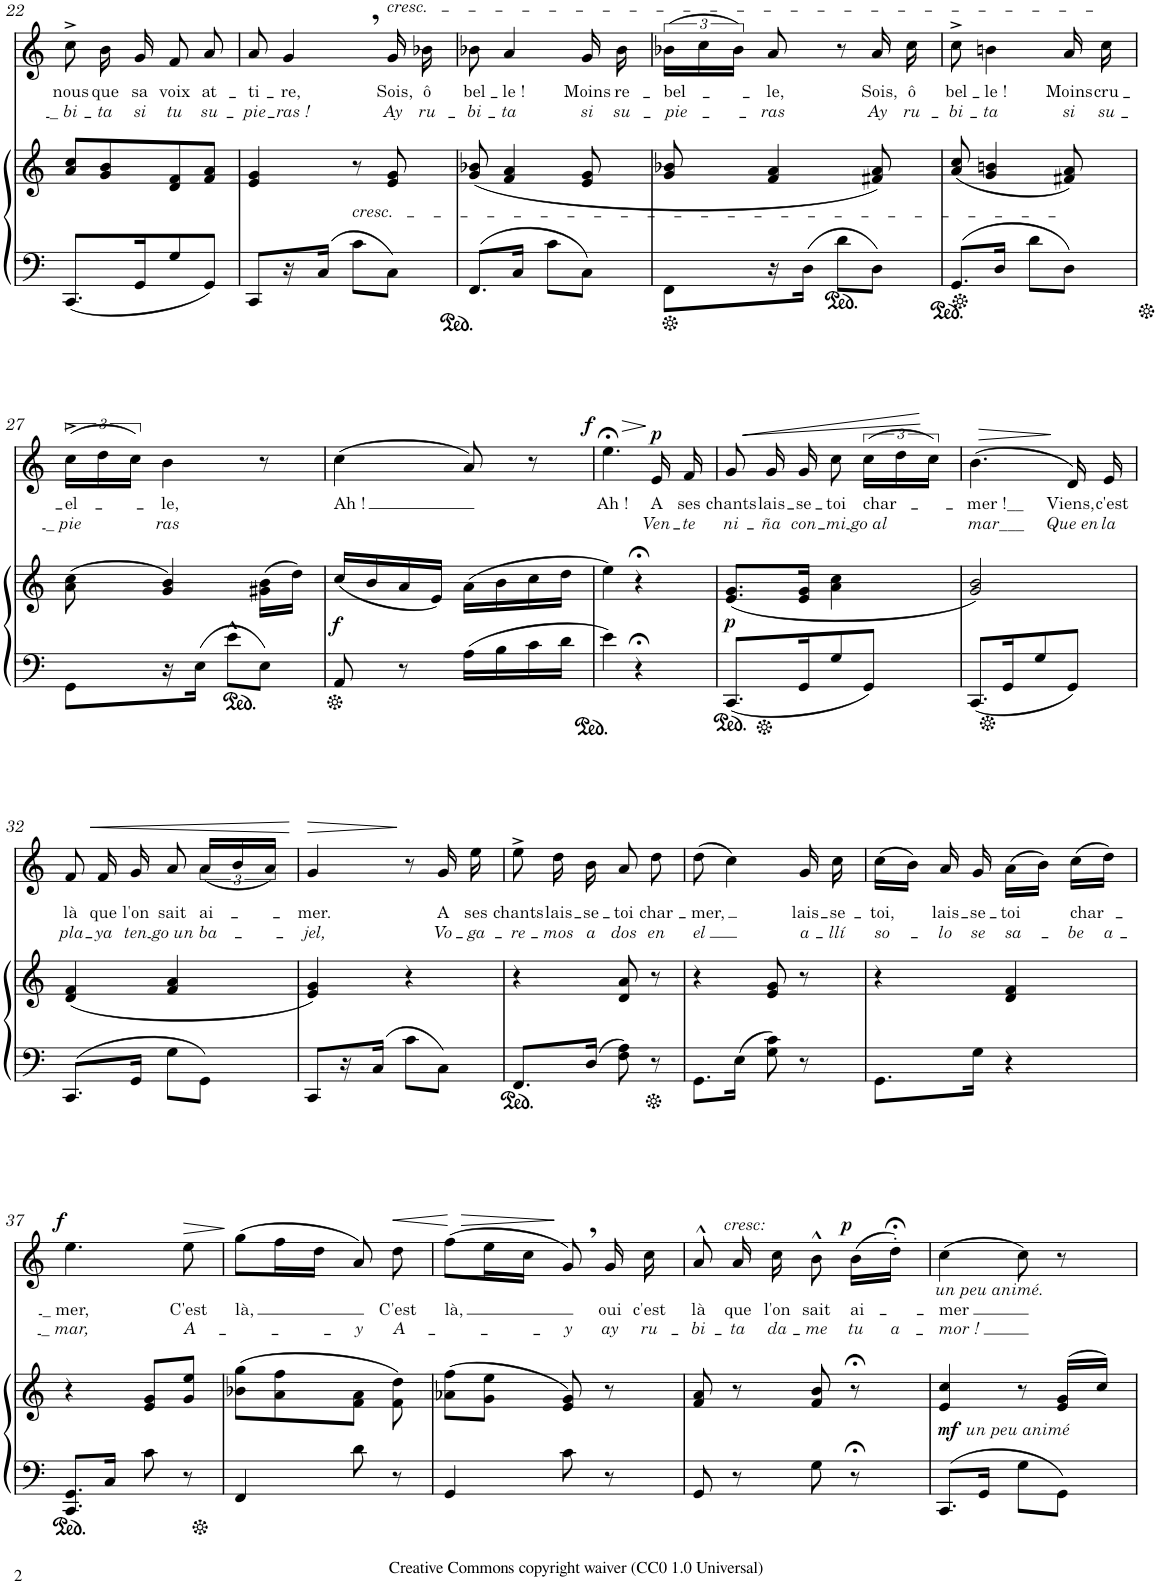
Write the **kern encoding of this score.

**kern	**kern	**dynam	**kern	**text	**text	**dynam
*part2	*part2	*part2	*part1	*part1	*part1	*part1
*staff3	*staff2	*staff2/3	*staff1	*staff1	*staff1	*staff1
*I"Piano	*	*	*I"Chant Voice	*	*	*
*I'Pno	*	*	*	*	*	*
!!LO:PB:g=z
*clefF4	*clefG2	*	*clefG2	*	*	*
*k[]	*k[]	*	*k[]	*	*	*
*M2/4	*M2/4	*	*M2/4	*	*	*
=22	=22	=22	=22	=22	=22	=22
!	!	!	!	!LO:LY:b	!LO:LY:b	!
8.CC/L	8a/ 8cc/L	.	8cc^\	nous	-_ bi-	.
!	!	!	!	!LO:LY:b	!LO:LY:b	!
.	8g/ 8b/	.	16b\	que	-ta	.
!	!	!	!	!LO:LY:b	!LO:LY:b	!
16GG/K	.	.	16g/	sa	si	.
!	!	!	!	!LO:LY:b	!LO:LY:b	!
8G/	8d/ 8f/	.	8f/	voix	tu	.
!	!	!	!	!LO:LY:b	!LO:LY:b	!
8GG/J	8f/ 8a/J	.	8a/	at-	su-	.
=23	=23	=23	=23	=23	=23	=23
!	!	!	!	!LO:LY:b	!LO:LY:b	!
8CC/L	4e/ 4g/	.	8a/	-ti-	-pie-	.
!	!	!	!	!LO:LY:b	!LO:LY:b	!
16r	.	.	4g,/	-re,	-ras !	.
16C/JJ	.	.	.	.	.	.
!	!LO:TX:b:i:t=cresc.	!	!	!	!	!
8c\L	8r	.	.	.	.	.
!	!	!	!LO:TX:a:i:t=cresc.	!	!	!
!	!	!	!	!LO:LY:b	!LO:LY:b	!
8C\J	8e/ 8g/	.	16g/	Sois,	Ay	.
!	!	!	!	!LO:LY:b	!LO:LY:b	!
.	.	.	16b-X\	ô	ru-	.
=24	=24	=24	=24	=24	=24	=24
!	!	!	!	!LO:LY:b	!LO:LY:b	!
8.FF/L	(8g/ 8b-X/	.	8b-X\	bel-	-bi-	.
!	!	!	!	!LO:LY:b	!LO:LY:b	!
.	4f/ 4a/	.	4a/	-le !	-ta	.
16C/Jk	.	.	.	.	.	.
8c\L	.	.	.	.	.	.
!	!	!	!	!LO:LY:b	!LO:LY:b	!
8C\J	8e/ 8g/	.	16g/	Moins	si	.
!	!	!	!	!LO:LY:b	!LO:LY:b	!
.	.	.	16b-\	re-	su-	.
=25	=25	=25	=25	=25	=25	=25
!	!	!	!	!LO:LY:b	!LO:LY:b	!
8FF\L	8g/ 8b-X/	.	(24b-X\LL	-bel-	-pie-	.
.	.	.	24cc\	.	.	.
.	.	.	24b-\JJ)	.	.	.
!	!	!	!	!LO:LY:b	!LO:LY:b	!
16r	4f/ 4a/	.	8a/	-le,	-ras	.
16D\JJ	.	.	.	.	.	.
8d\L	.	.	8r	.	.	.
!	!	!	!	!LO:LY:b	!LO:LY:b	!
8D\J	8f#X/ 8a/)	.	16a/	Sois,	Ay	.
!	!	!	!	!LO:LY:b	!LO:LY:b	!
.	.	.	16cc\	ô	ru-	.
=26	=26	=26	=26	=26	=26	=26
!	!	!	!	!LO:LY:b	!LO:LY:b	!
8.GG/L	(8a/ 8cc/	.	8cc^\	bel-	-bi-	.
!	!	!	!	!LO:LY:b	!LO:LY:b	!
.	4g/ 4bn/	.	4bn\	-le !	-ta	.
16D/Jk	.	.	.	.	.	.
8d\L	.	.	.	.	.	.
!	!	!	!	!LO:LY:b	!LO:LY:b	!
8D\J	8f#X/ 8a/)	.	16a/	Moins	si	.
!	!	!	!	!LO:LY:b	!LO:LY:b	!
.	.	.	16cc\	cru-	su-	.
!!LO:LB:g=z
=27	=27	=27	=27	=27	=27	=27
!	!	!	!	!LO:LY:b	!LO:LY:b	!
8GG\L	(>8a\ 8cc\	.	(24cc^\LL	-el-	-_ pie	.
.	.	.	24dd\	.	.	.
.	.	.	24cc\JJ)	.	.	.
!	!	!	!	!LO:LY:b	!LO:LY:b	!
16r	4g/ 4b/)	.	4b\	-le,	-ras	.
16E\JJ	.	.	.	.	.	.
8e^^\L	.	.	.	.	.	.
8E\J	(16g#X\ 16b\LL	.	8r	.	.	.
.	16dd\JJ)	.	.	.	.	.
=28	=28	=28	=28	=28	=28	=28
!	!	!LO:DY:b	!	!LO:LY:b	!	!
8AA/	(16cc/LL	f	(4cc\	Ah !	.	.
.	16b/	.	.	.	.	.
8r	16a/	.	.	.	.	.
.	16e/JJ)	.	.	.	.	.
16A\LL	(16a\LL	.	8a/)	.	.	.
16B\	16b\	.	.	.	.	.
16c\	16cc\	.	8r	.	.	.
16d\JJ	16dd\JJ	.	.	.	.	.
=29	=29	=29	=29	=29	=29	=29
!	!	!	!	!LO:LY:b	!	!LO:HP:b
!	!	!	!	!	!	!LO:DY:n=1:a
4e\	4ee\)	.	4.ee;<\	Ah !	.	> f
4r;<	4r;<	.	.	.	.	.
!	!	!	!	!LO:LY:b	!LO:LY:b	!LO:DY:n=2:a
.	.	.	16e/	A	Ven-	] p
!	!	!	!	!LO:LY:b	!LO:LY:b	!
.	.	.	16f/	ses	-te	.
=30	=30	=30	=30	=30	=30	=30
!	!	!LO:DY:b	!	!LO:LY:b	!LO:LY:b	!LO:HP:b
8.CC/L	(<8.e/ 8.g/L	p	8g/	chants	ni-	<
!	!	!	!	!LO:LY:b	!LO:LY:b	!
.	.	.	16g/	lais-	-ña	.
!	!	!	!	!LO:LY:b	!LO:LY:b	!
16GG/K	16e/ 16g/Jk	.	16g/	-se-	con-	.
!	!	!	!	!LO:LY:b	!LO:LY:b	!
8G/	4a\ 4cc\	.	8cc\	-toi	-mi-	.
!	!	!	!	!LO:LY:b	!LO:LY:b	!
8GG/J	.	.	(24cc\LL	char-	-go al	.
.	.	.	24dd\	.	.	.
.	.	.	24cc\JJ)	.	.	[
=31	=31	=31	=31	=31	=31	=31
!	!	!	!	!LO:LY:b	!LO:LY:b	!LO:HP:b
8.CC/L	2g/ 2b/)	.	(4.b\	-mer !__	mar___	>
16GG/K	.	.	.	.	.	.
8G/	.	.	.	.	.	.
!	!	!	!	!LO:LY:b	!LO:LY:b	!
8GG/J	.	.	16d/)	Viens,	Que en	]
!	!	!	!	!LO:LY:b	!LO:LY:b	!
.	.	.	16e/	c'est	la	.
!!LO:LB:g=z
=32	=32	=32	=32	=32	=32	=32
!	!	!	!	!LO:LY:b	!LO:LY:b	!LO:HP:b
8.CC/L	(4d/ 4f/	.	8f/	là	pla-	<
!	!	!	!	!LO:LY:b	!LO:LY:b	!
.	.	.	16f/	que	-ya	.
!	!	!	!	!LO:LY:b	!LO:LY:b	!
16GG/Jk	.	.	16g/	l'on	ten-	.
!	!	!	!	!LO:LY:b	!LO:LY:b	!
8G\L	4f/ 4a/	.	8a/	sait	-go un	.
!	!	!	!	!LO:LY:b	!LO:LY:b	!
8GG\J	.	.	(<24a/LL	ai-	ba-	.
.	.	.	24b/	.	.	.
.	.	.	24a/JJ)	.	.	.
.	.	.	.	.	.	[
=33	=33	=33	=33	=33	=33	=33
!	!	!	!	!LO:LY:b	!LO:LY:b	!LO:HP:b
8CC/L	4e/ 4g/)	.	4g/	-mer.	-jel,	>
16r	.	.	.	.	.	.
16C/JJ	.	.	.	.	.	.
8c\L	4r	.	8r	.	.	]
!	!	!	!	!LO:LY:b	!LO:LY:b	!
8C\J	.	.	16g/	A	Vo-	.
!	!	!	!	!LO:LY:b	!LO:LY:b	!
.	.	.	16ee\	ses	-ga-	.
=34	=34	=34	=34	=34	=34	=34
!	!	!	!	!LO:LY:b	!LO:LY:b	!
8.FF/L	4r	.	8ee^\	chants	-re-	.
!	!	!	!	!LO:LY:b	!LO:LY:b	!
.	.	.	16dd\	lais-	-mos	.
!	!	!	!	!LO:LY:b	!LO:LY:b	!
16D/Jk	.	.	16b\	-se-	a	.
!	!	!	!	!LO:LY:b	!LO:LY:b	!
8F\ 8A\	8d/ 8a/	.	8a/	-toi	dos	.
!	!	!	!	!LO:LY:b	!LO:LY:b	!
8r	8r	.	8dd\	char-	en	.
=35	=35	=35	=35	=35	=35	=35
!	!	!	!	!LO:LY:b	!LO:LY:b	!
8.GG\L	4r	.	(8dd\	-mer,	el	.
.	.	.	4cc\)	.	.	.
16E\Jk	.	.	.	.	.	.
8G\ 8c\	8e/ 8g/	.	.	.	.	.
!	!	!	!	!LO:LY:b	!LO:LY:b	!
8r	8r	.	16g/	lais-	a-	.
!	!	!	!	!LO:LY:b	!LO:LY:b	!
.	.	.	16cc\	-se-	-llí	.
=36	=36	=36	=36	=36	=36	=36
!	!	!	!	!LO:LY:b	!LO:LY:b	!
8.GG\L	4r	.	(16cc\LL	-toi,	so-	.
.	.	.	16b\JJ)	.	.	.
!	!	!	!	!LO:LY:b	!LO:LY:b	!
.	.	.	16a/	lais-	-lo	.
!	!	!	!	!LO:LY:b	!LO:LY:b	!
16G\Jk	.	.	16g/	-se-	se	.
!	!	!	!	!LO:LY:b	!LO:LY:b	!
4r	4d/ 4f/	.	(16a\LL	-toi	sa-	.
.	.	.	16b\JJ)	.	.	.
!	!	!	!	!LO:LY:b	!LO:LY:b	!
.	.	.	(16cc\LL	char-	-be	.
!	!	!	!	!	!LO:LY:b	!
.	.	.	16dd\JJ)	.	a-	.
!!LO:LB:g=z
=37	=37	=37	=37	=37	=37	=37
!	!	!	!	!LO:LY:b	!LO:LY:b	!LO:DY:a
8.CC/ 8.GG/L	4r	.	4.ee\	-_ mer,	-_ mar,	f
16C/Jk	.	.	.	.	.	.
8c\	8e/ 8g/L	.	.	.	.	.
!	!	!	!	!LO:LY:b	!LO:LY:b	!LO:HP:b
8r	8g/ 8ee/J	.	8ee\	C'est	A-	>
=38	=38	=38	=38	=38	=38	=38
!	!	!	!	!LO:LY:b	!	!
4FF/	(8b-X\ 8gg\L	.	(>8gg\L	là,	.	.
.	8a\ 8ff\	.	16ff\L	.	.	]
.	.	.	16dd\JJ	.	.	.
!	!	!	!	!	!LO:LY:b	!
8d\	8f\ 8a\J	.	8a/)	.	-y	.
!	!	!	!	!LO:LY:b	!LO:LY:b	!LO:HP:b
8r	8f\ 8dd\)	.	8dd\	C'est	A-	<
=39	=39	=39	=39	=39	=39	=39
!	!	!	!	!LO:LY:b	!	!LO:HP:b
4GG/	(>8a-X\ 8ff\L	.	(>8ff\L	là,	.	>
.	8g\ 8ee\J	.	16ee\L	.	.	[
.	.	.	16cc\JJ	.	.	.
!	!	!	!	!	!LO:LY:b	!
8c\	8e/ 8g/)	.	8g,/)	.	-y	]
!	!	!	!	!LO:LY:b	!LO:LY:b	!
8r	8r	.	16g/	oui	ay	.
!	!	!	!	!LO:LY:b	!LO:LY:b	!
.	.	.	16cc\	c'est	ru-	.
=40	=40	=40	=40	=40	=40	=40
!	!	!	!	!LO:LY:b	!LO:LY:b	!
8GG/	8f/ 8a/	.	8a^^/	là	-bi-	.
!	!	!	!LO:TX:a:i:t=cresc&colon;	!	!	!
!	!	!	!	!LO:LY:b	!LO:LY:b	!
8r	8r	.	16a/	que	-ta	.
!	!	!	!	!LO:LY:b	!LO:LY:b	!
.	.	.	16cc\	l'on	da-	.
!	!	!	!	!LO:LY:b	!LO:LY:b	!
8G\	8f/ 8b/	.	8b^^\	sait	-me	.
!	!	!	!	!LO:LY:b	!LO:LY:b	!LO:DY:a
8r;<	8r;<	.	(>16b\LL	ai-	tu	p
!	!	!	!	!	!LO:LY:b	!
.	.	.	16dd;<'\JJ)	.	a-	.
=41	=41	=41	=41	=41	=41	=41
!	!	!	!LO:TX:b:i:t=un peu animé.	!	!	!
!	!	!LO:DY:b	!	!LO:LY:b	!LO:LY:b	!
!	!	!LO:DY:n=1:b	!	!	!	!
8.CC/L	4e/ 4cc/	mf other-dynamics	(4cc\	-mer	-mor !	.
16GG/Jk	.	.	.	.	.	.
8G\L	8r	.	8cc\)	.	.	.
8GG\J	(>16e/ 16g/LL	.	8r	.	.	.
.	16cc/JJ)	.	.	.	.	.
=	=	=	=	=	=	=
*-	*-	*-	*-	*-	*-	*-
